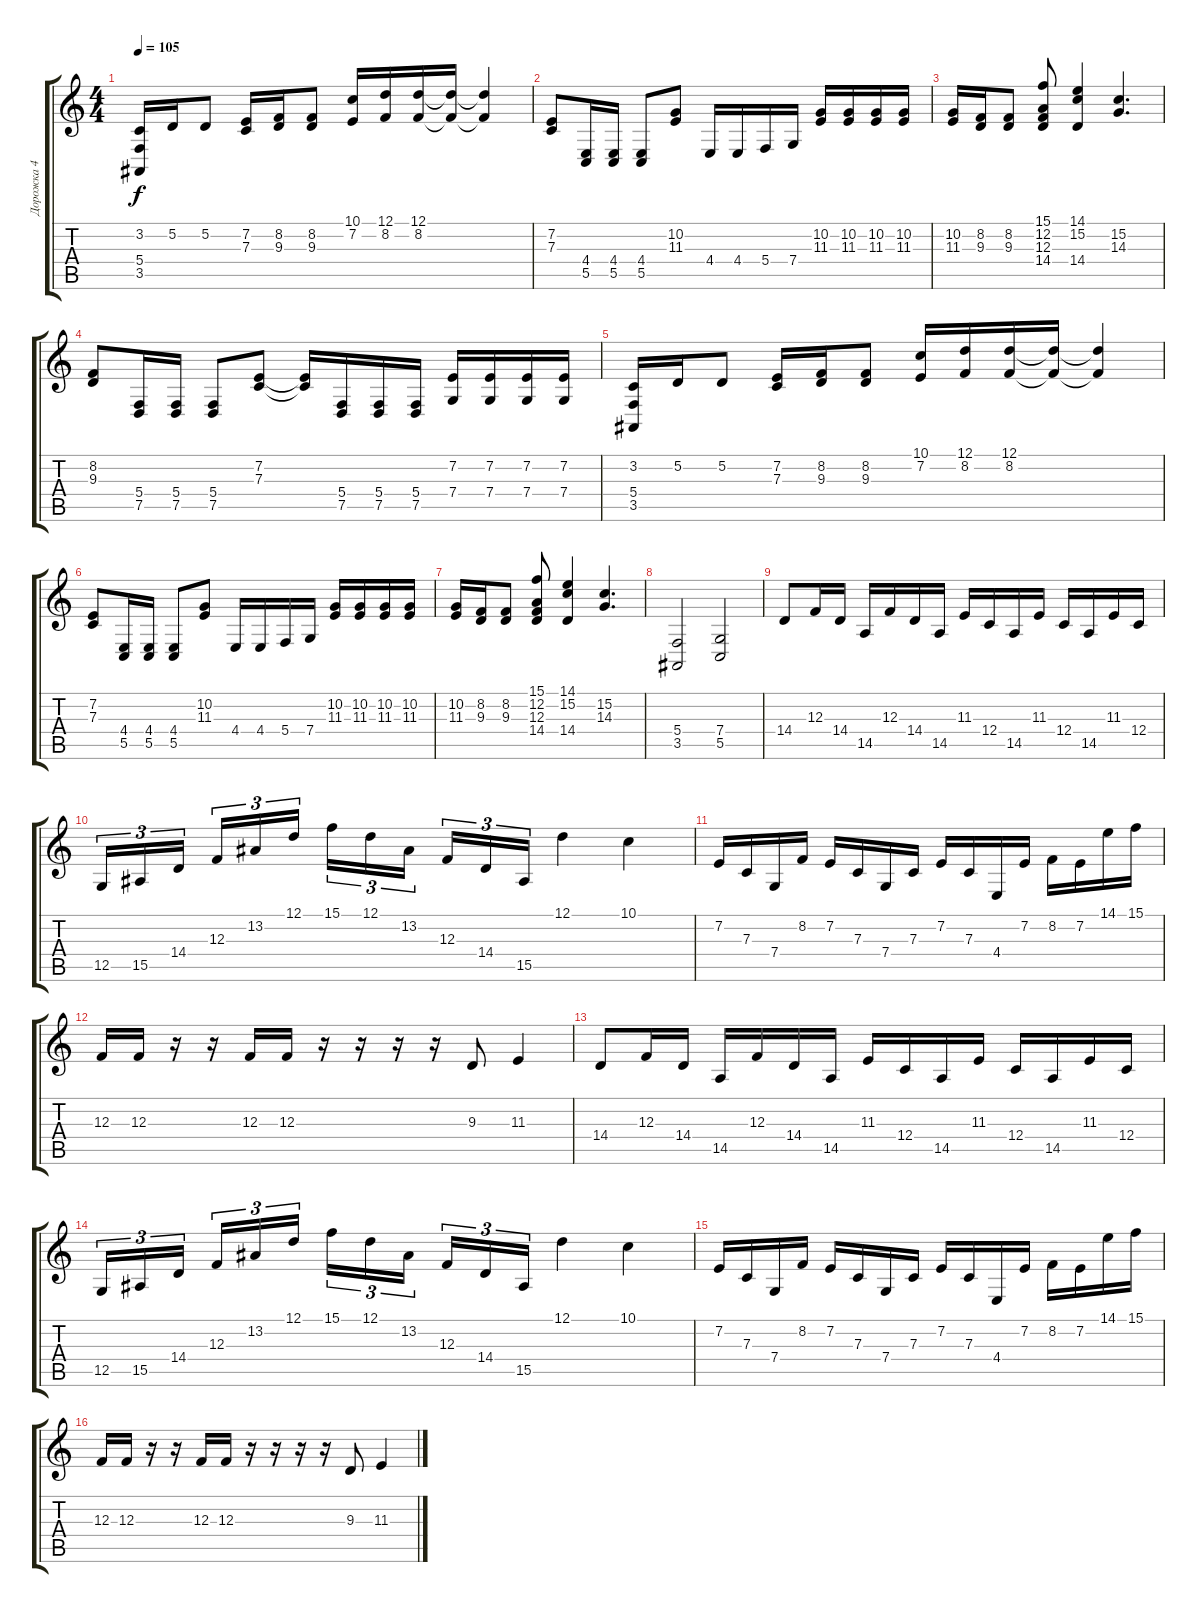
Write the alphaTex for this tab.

\track ("Дорожка 4" "Дорожка 4") {instrument stringensemble1}
\staff {score tabs}
\tuning (D4 A3 F3 C3 G2 D2) {hide}
\ts (4 4)
\tempo 105
\clef g2
\ks c
(3.2 5.4 3.5).16{dy f} 5.2.16 5.2.8 (7.2 7.3).16 (8.2 9.3).16 (8.2 9.3).8 (10.1 7.2).16 (12.1 8.2).16 (12.1 8.2).16 (12.1{t} 8.2{t}).16 (12.1{t} 8.2{t}).4 |
(7.2 7.3).8 (4.4 5.5).16 (4.4 5.5).16 (4.4 5.5).8 (10.2 11.3).8 4.4.16 4.4.16 5.4.16 7.4.16 (10.2 11.3).16 (10.2 11.3).16 (10.2 11.3).16 (10.2 11.3).16 |
(10.2 11.3).16 (8.2 9.3).16 (8.2 9.3).8 (15.1 12.2 12.3 14.4).8 (14.1 15.2 14.4).4 (15.2 14.3).4{d} |
(8.2 9.3).8 (5.4 7.5).16 (5.4 7.5).16 (5.4 7.5).8 (7.2 7.3).8 (7.2{t} 7.3{t}).16 (5.4 7.5).16 (5.4 7.5).16 (5.4 7.5).16 (7.2 7.4).16 (7.2 7.4).16 (7.2 7.4).16 (7.2 7.4).16 |
(3.2 5.4 3.5).16 5.2.16 5.2.8 (7.2 7.3).16 (8.2 9.3).16 (8.2 9.3).8 (10.1 7.2).16 (12.1 8.2).16 (12.1 8.2).16 (12.1{t} 8.2{t}).16 (12.1{t} 8.2{t}).4 |
(7.2 7.3).8 (4.4 5.5).16 (4.4 5.5).16 (4.4 5.5).8 (10.2 11.3).8 4.4.16 4.4.16 5.4.16 7.4.16 (10.2 11.3).16 (10.2 11.3).16 (10.2 11.3).16 (10.2 11.3).16 |
(10.2 11.3).16 (8.2 9.3).16 (8.2 9.3).8 (15.1 12.2 12.3 14.4).8 (14.1 15.2 14.4).4 (15.2 14.3).4{d} |
(5.4 3.5).2 (7.4 5.5).2 |
14.4.8 12.3.16 14.4.16 14.5.16 12.3.16 14.4.16 14.5.16 11.3.16 12.4.16 14.5.16 11.3.16 12.4.16 14.5.16 11.3.16 12.4.16 |
12.5.16{tu (3 2)} 15.5.16{tu (3 2)} 14.4.16{tu (3 2) beam splitsecondary} 12.3.16{tu (3 2)} 13.2.16{tu (3 2)} 12.1.16{tu (3 2)} 15.1.16{tu (3 2)} 12.1.16{tu (3 2)} 13.2.16{tu (3 2) beam splitsecondary} 12.3.16{tu (3 2)} 14.4.16{tu (3 2)} 15.5.16{tu (3 2)} 12.1.4 10.1.4 |
7.2.16 7.3.16 7.4.16 8.2.16 7.2.16 7.3.16 7.4.16 7.3.16 7.2.16 7.3.16 4.4.16 7.2.16 8.2.16 7.2.16 14.1.16 15.1.16 |
12.3.16 12.3.16 r.16 r.16 12.3.16 12.3.16 r.16 r.16 r.16 r.16 9.3.8 11.3.4 |
14.4.8 12.3.16 14.4.16 14.5.16 12.3.16 14.4.16 14.5.16 11.3.16 12.4.16 14.5.16 11.3.16 12.4.16 14.5.16 11.3.16 12.4.16 |
12.5.16{tu (3 2)} 15.5.16{tu (3 2)} 14.4.16{tu (3 2) beam splitsecondary} 12.3.16{tu (3 2)} 13.2.16{tu (3 2)} 12.1.16{tu (3 2)} 15.1.16{tu (3 2)} 12.1.16{tu (3 2)} 13.2.16{tu (3 2) beam splitsecondary} 12.3.16{tu (3 2)} 14.4.16{tu (3 2)} 15.5.16{tu (3 2)} 12.1.4 10.1.4 |
7.2.16 7.3.16 7.4.16 8.2.16 7.2.16 7.3.16 7.4.16 7.3.16 7.2.16 7.3.16 4.4.16 7.2.16 8.2.16 7.2.16 14.1.16 15.1.16 |
12.3.16 12.3.16 r.16 r.16 12.3.16 12.3.16 r.16 r.16 r.16 r.16 9.3.8 11.3.4
